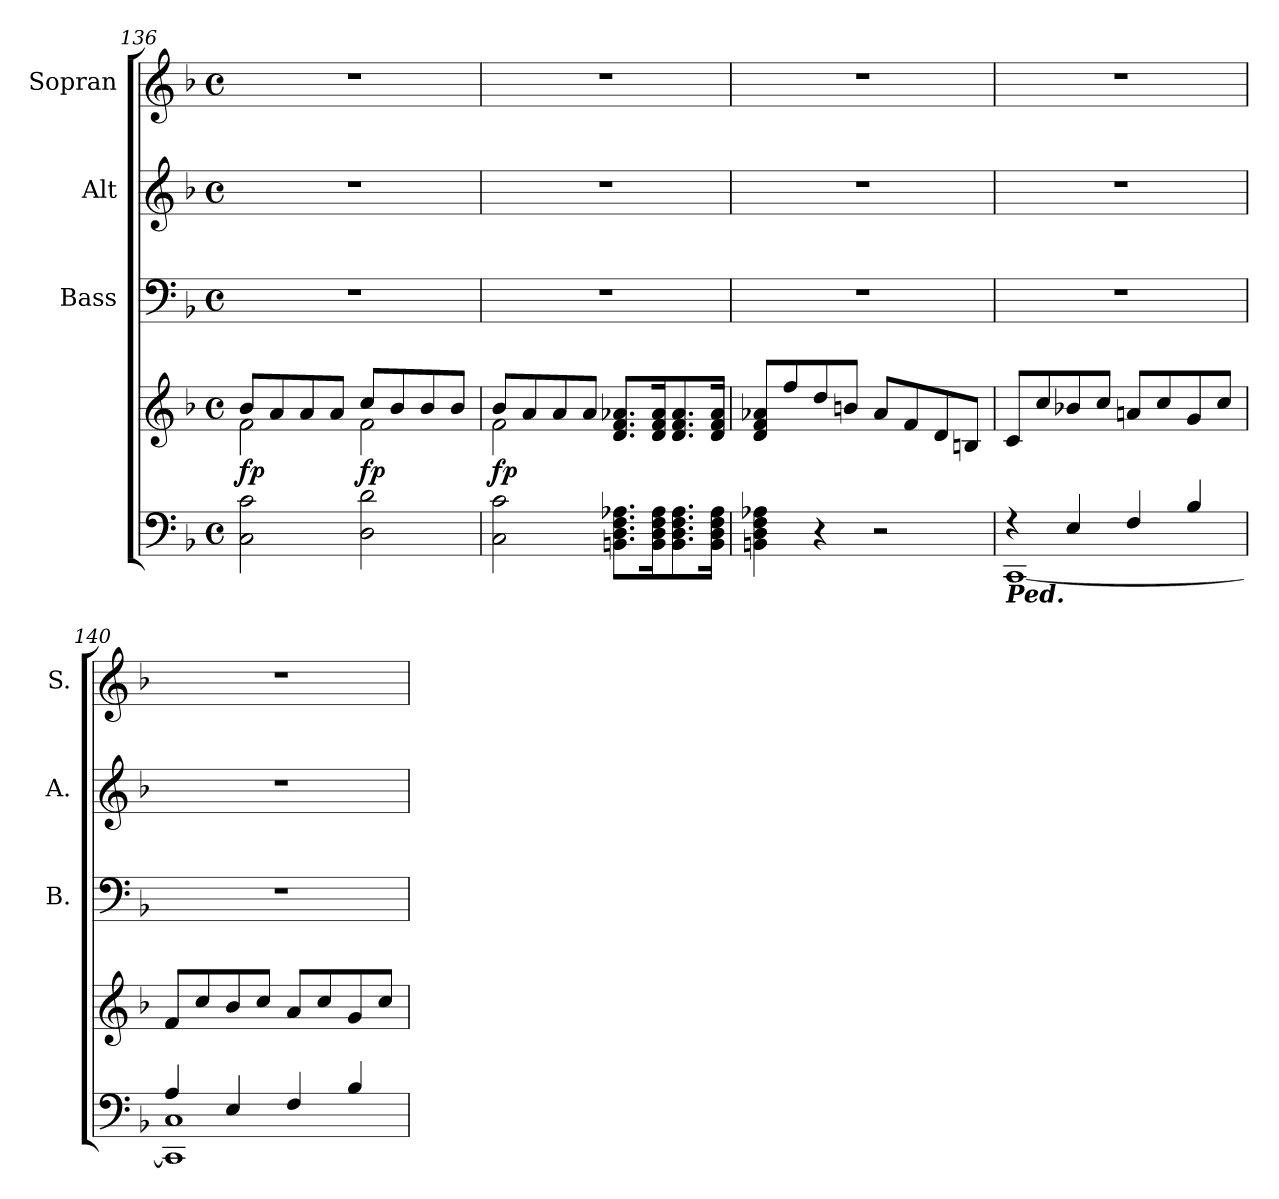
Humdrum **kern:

**kern	**kern	**dynam	**kern	**kern	**kern
*part4	*part4	*part4	*part3	*part2	*part1
*staff5	*staff4	*staff4/5	*staff3	*staff2	*staff1
*	*	*	*I"Bass	*I"Alt	*I"Sopran
*	*	*	*I'B.	*I'A.	*I'S.
*clefF4	*clefG2	*	*clefF4	*clefG2	*clefG2
*k[b-]	*k[b-]	*	*k[b-]	*k[b-]	*k[b-]
*F:	*F:	*	*F:	*F:	*F:
*M4/4	*M4/4	*	*M4/4	*M4/4	*M4/4
*met(c)	*met(c)	*	*met(c)	*met(c)	*met(c)
=136	=136	=136	=136	=136	=136
*	*^	*	*	*	*
!	!	!	!LO:DY:b	!	!	!
2C\ 2c\	8b-/L	2f\	fp	1r	1r	1r
.	8a/	.	.	.	.	.
.	8a/	.	.	.	.	.
.	8a/J	.	.	.	.	.
!	!	!	!LO:DY:b	!	!	!
2D\ 2d\	8cc/L	2f\	fp	.	.	.
.	8b-/	.	.	.	.	.
.	8b-/	.	.	.	.	.
.	8b-/J	.	.	.	.	.
=137	=137	=137	=137	=137	=137	=137
!	!	!	!LO:DY:b	!	!	!
2C\ 2c\	8b-/L	2f\	fp	1r	1r	1r
.	8a/	.	.	.	.	.
.	8a/	.	.	.	.	.
.	8a/J	.	.	.	.	.
8.BBn\ 8.D\ 8.F\ 8.A-X\L	8.d/ 8.f/ 8.a-X/L	2ryy	.	.	.	.
16BB\ 16D\ 16F\ 16A-\k	16d/ 16f/ 16a-/k	.	.	.	.	.
8.BB\ 8.D\ 8.F\ 8.A-\	8.d/ 8.f/ 8.a-/	.	.	.	.	.
16BB\ 16D\ 16F\ 16A-\Jk	16d/ 16f/ 16a-/Jk	.	.	.	.	.
*	*v	*v	*	*	*	*
!!LO:PB:g=z
=138	=138	=138	=138	=138	=138
4BBn\ 4D\ 4F\ 4A-X\	8d/ 8f/ 8a-X/L	.	1r	1r	1r
.	8ff/	.	.	.	.
4r	8dd/	.	.	.	.
.	8bn/J	.	.	.	.
2r	8a-/L	.	.	.	.
.	8f/	.	.	.	.
.	8d/	.	.	.	.
.	8Bn/J	.	.	.	.
=139	=139	=139	=139	=139	=139
*^	*	*	*	*	*
!LO:TX:b:Bi:t=Ped.	!	!	!	!	!	!
4rF	[<1CC	8c/L	.	1r	1r	1r
.	.	8cc/	.	.	.	.
4E/	.	8b-X/	.	.	.	.
.	.	8cc/J	.	.	.	.
4F/	.	8an/L	.	.	.	.
.	.	8cc/	.	.	.	.
4B-/	.	8g/	.	.	.	.
.	.	8cc/J	.	.	.	.
=140	=140	=140	=140	=140	=140	=140
4A/	1CC] 1C	8f/L	.	1r	1r	1r
.	.	8cc/	.	.	.	.
4E/	.	8b-/	.	.	.	.
.	.	8cc/J	.	.	.	.
4F/	.	8a/L	.	.	.	.
.	.	8cc/	.	.	.	.
4B-/	.	8g/	.	.	.	.
.	.	8cc/J	.	.	.	.
*v	*v	*	*	*	*	*
=	=	=	=	=	=
*-	*-	*-	*-	*-	*-
